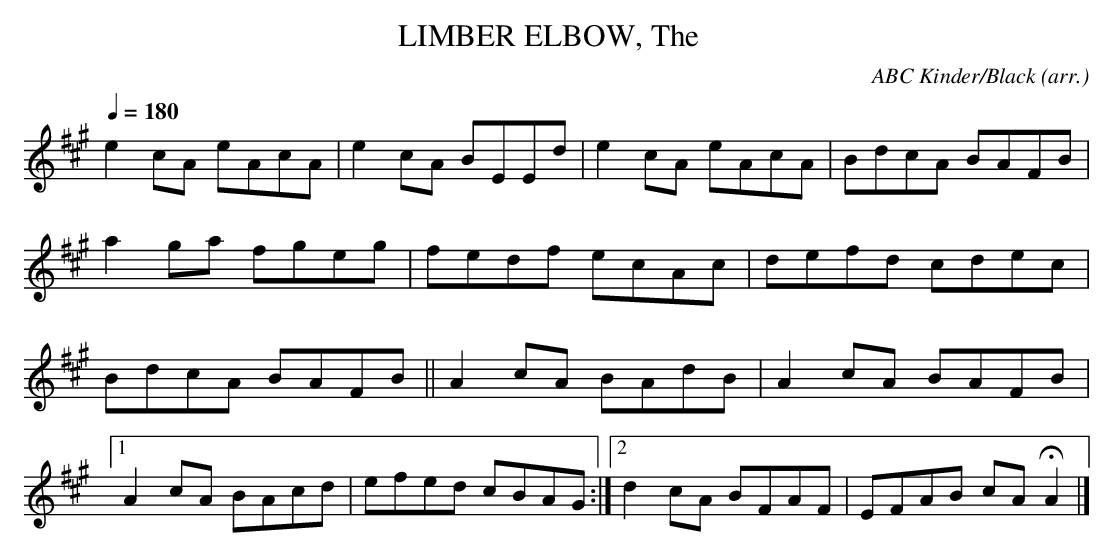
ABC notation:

X:1
T:LIMBER ELBOW, The  \
C:ABC Kinder/Black (arr.)\
Q:1/4=180\
M:4/4\
L:1/8\
K:A\
e2cA eAcA|e2cA BEEd|e2cA eAcA|BdcA BAFB|\
a2ga fgeg|fedf ecAc|defd cdec|BdcA BAFB||\
A2cA BAdB|A2cA BAFB|1 A2 cA BAcd|efed cBAG:|\
[2 d2cA BFAF|EFAB cAHA2|]\
\
\
